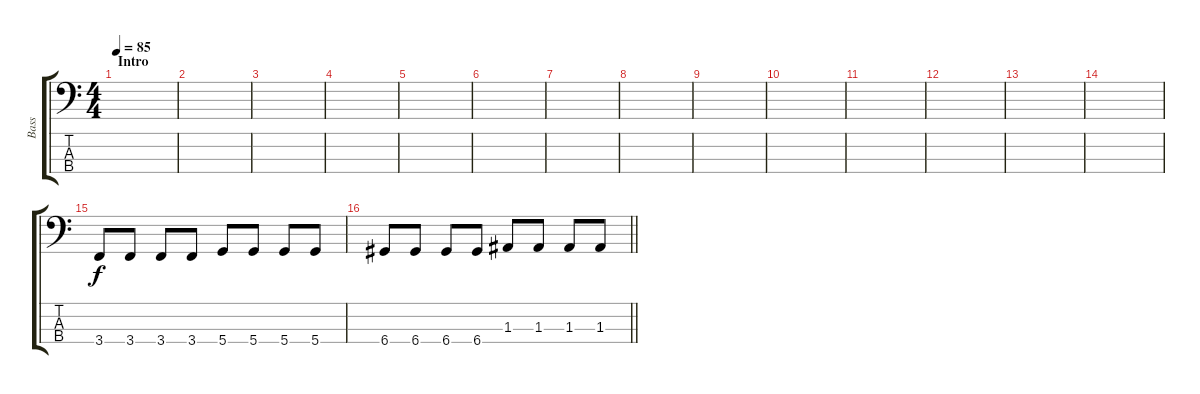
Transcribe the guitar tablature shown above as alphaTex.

\track ("Bass" "Bass") {instrument electricbassfinger}
\staff {score tabs}
\tuning (G2 D2 A1 D1) {hide}
\ts (4 4)
\section ("" "Intro")
\tempo 85
\clef f4
\ks c
|
|
|
|
|
|
|
|
|
|
|
|
|
|
3.4.8 3.4.8 3.4.8 3.4.8 5.4.8 5.4.8 5.4.8 5.4.8 |
\barLineRight lightlight
6.4.8 6.4.8 6.4.8 6.4.8 1.3.8 1.3.8 1.3.8 1.3.8
